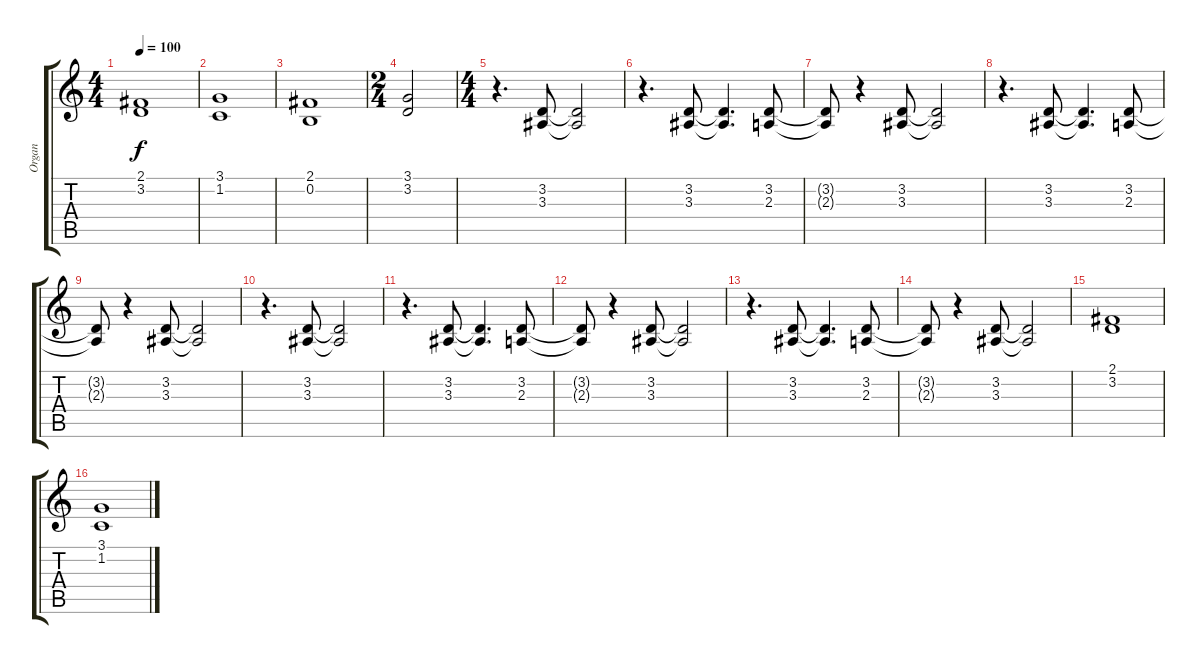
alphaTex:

\track ("Organ" "Organ") {instrument drawbarorgan}
\staff {score tabs}
\tuning (E4 B3 G3 D3 A2 E2) {hide}
\ts (4 4)
\tempo 100
\clef g2
\ks c
(2.1 3.2).1{dy f} |
(3.1 1.2).1 |
(2.1 0.2).1 |
\ts (2 4)
(3.1 3.2).2 |
\ts (4 4)
r.4{d} (3.2 3.3).8 (3.2{t} 3.3{t}).2 |
r.4{d} (3.2 3.3).8 (3.2{t} 3.3{t}).4{d} (3.2 2.3).8 |
(3.2{t} 2.3{t}).8 r.4 (3.2 3.3).8 (3.2{t} 3.3{t}).2 |
r.4{d} (3.2 3.3).8 (3.2{t} 3.3{t}).4{d} (3.2 2.3).8 |
(3.2{t} 2.3{t}).8 r.4 (3.2 3.3).8 (3.2{t} 3.3{t}).2 |
r.4{d} (3.2 3.3).8 (3.2{t} 3.3{t}).2 |
r.4{d} (3.2 3.3).8 (3.2{t} 3.3{t}).4{d} (3.2 2.3).8 |
(3.2{t} 2.3{t}).8 r.4 (3.2 3.3).8 (3.2{t} 3.3{t}).2 |
r.4{d} (3.2 3.3).8 (3.2{t} 3.3{t}).4{d} (3.2 2.3).8 |
(3.2{t} 2.3{t}).8 r.4 (3.2 3.3).8 (3.2{t} 3.3{t}).2 |
(2.1 3.2).1 |
(3.1 1.2).1
